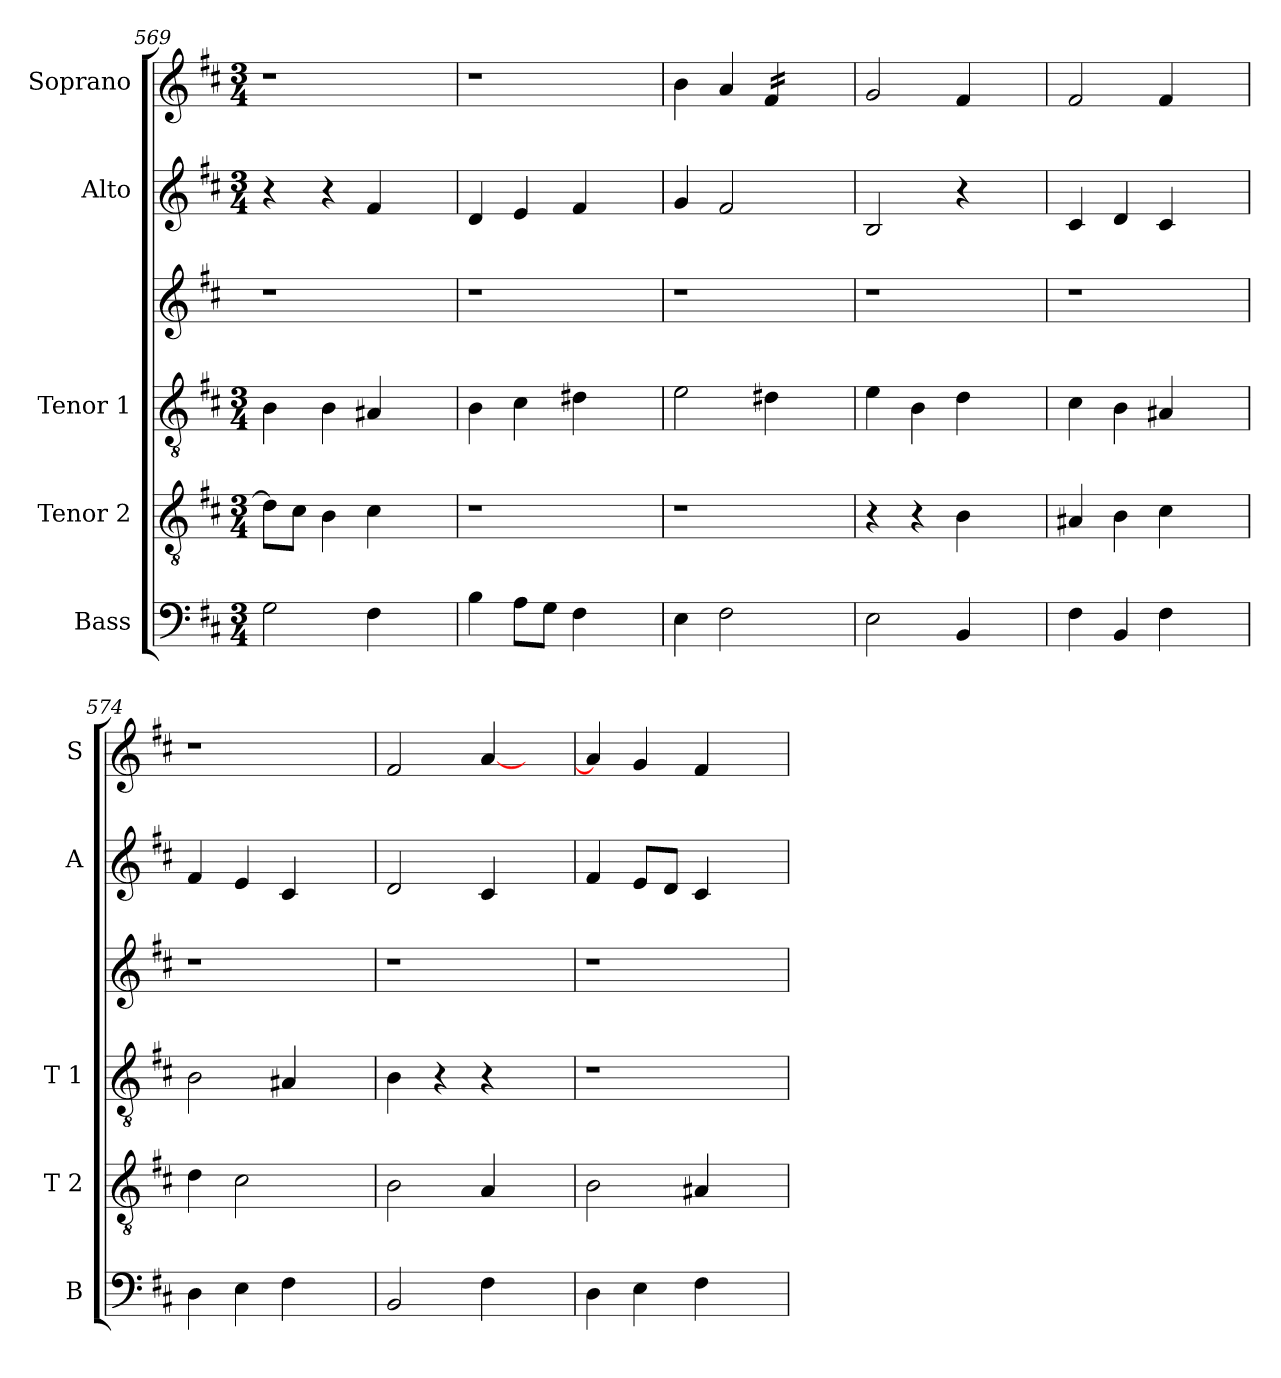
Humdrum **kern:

**kern	**kern	**kern	**kern	**kern	**kern
*part6	*part5	*part4	*part3	*part2	*part1
*staff6	*staff5	*staff4	*staff3	*staff2	*staff1
*I"Bass	*I"Tenor 2	*I"Tenor 1	*	*I"Alto	*I"Soprano
*I'B	*I'T 2	*I'T 1	*	*I'A	*I'S
*clefF4	*clefGv2	*clefGv2	*clefG2	*clefG2	*clefG2
*k[f#c#]	*k[f#c#]	*k[f#c#]	*k[f#c#]	*k[f#c#]	*k[f#c#]
*D:	*D:	*D:	*D:	*D:	*D:
*M3/4	*M3/4	*M3/4	*	*M3/4	*M3/4
=569	=569	=569	=569	=569	=569
!	!	!	!	!	!LO:N:vis=1
2G\	8d\L]	4B\	1r	4r	2.r
.	8c#\J	.	.	.	.
.	4B\	4B\	.	4r	.
4F#\	4c#\	4A#X/	.	4f#/	.
4ryy	4ryy	4ryy	.	4ryy	4ryy
=570	=570	=570	=570	=570	=570
!	!LO:N:vis=1	!	!	!	!LO:N:vis=1
4B\	2.r	4B\	1r	4d/	2.r
8A\L	.	4c#\	.	4e/	.
8G\J	.	.	.	.	.
4F#\	.	4d#X\	.	4f#/	.
4ryy	4ryy	4ryy	.	4ryy	4ryy
=571	=571	=571	=571	=571	=571
!	!LO:N:vis=1	!	!	!	!
4E\	2.r	2e\	1r	4g/	4b\
2F#\	.	.	.	2f#/	4a/
*	*	*	*	*	*tremolo
.	.	4d#X\	.	.	16f#/LL
.	.	.	.	.	16f#/
.	.	.	.	.	16f#/
.	.	.	.	.	16f#/JJ
*	*	*	*	*	*Xtremolo
4ryy	4ryy	4ryy	.	4ryy	4ryy
!!LO:PB:g=z
=572	=572	=572	=572	=572	=572
2E\	4r	4e\	1r	2B/	2g/
.	4r	4B\	.	.	.
4BB/	4B\	4d\	.	4r	4f#/
4ryy	4ryy	4ryy	.	4ryy	4ryy
=573	=573	=573	=573	=573	=573
4F#\	4A#X/	4c#\	1r	4c#/	2f#/
4BB/	4B\	4B\	.	4d/	.
4F#\	4c#\	4A#X/	.	4c#/	4f#/
4ryy	4ryy	4ryy	.	4ryy	4ryy
=574	=574	=574	=574	=574	=574
!	!	!	!	!	!LO:N:vis=1
4D\	4d\	2B\	1r	4f#/	2.r
4E\	2c#\	.	.	4e/	.
4F#\	.	4A#X/	.	4c#/	.
4ryy	4ryy	4ryy	.	4ryy	4ryy
=575	=575	=575	=575	=575	=575
2BB/	2B\	4B\	1r	2d/	2f#/
.	.	4r	.	.	.
4F#\	4A/	4r	.	4c#/	[<4a/
4ryy	4ryy	4ryy	.	4ryy	4ryy
=576	=576	=576	=576	=576	=576
!	!	!LO:N:vis=1	!	!	!
4D\	2B\	2.r	1r	4f#/	4a/]
4E\	.	.	.	8e/L	4g/
.	.	.	.	8d/J	.
4F#\	4A#X/	.	.	4c#/	4f#/
4ryy	4ryy	4ryy	.	4ryy	4ryy
=	=	=	=	=	=
*-	*-	*-	*-	*-	*-
